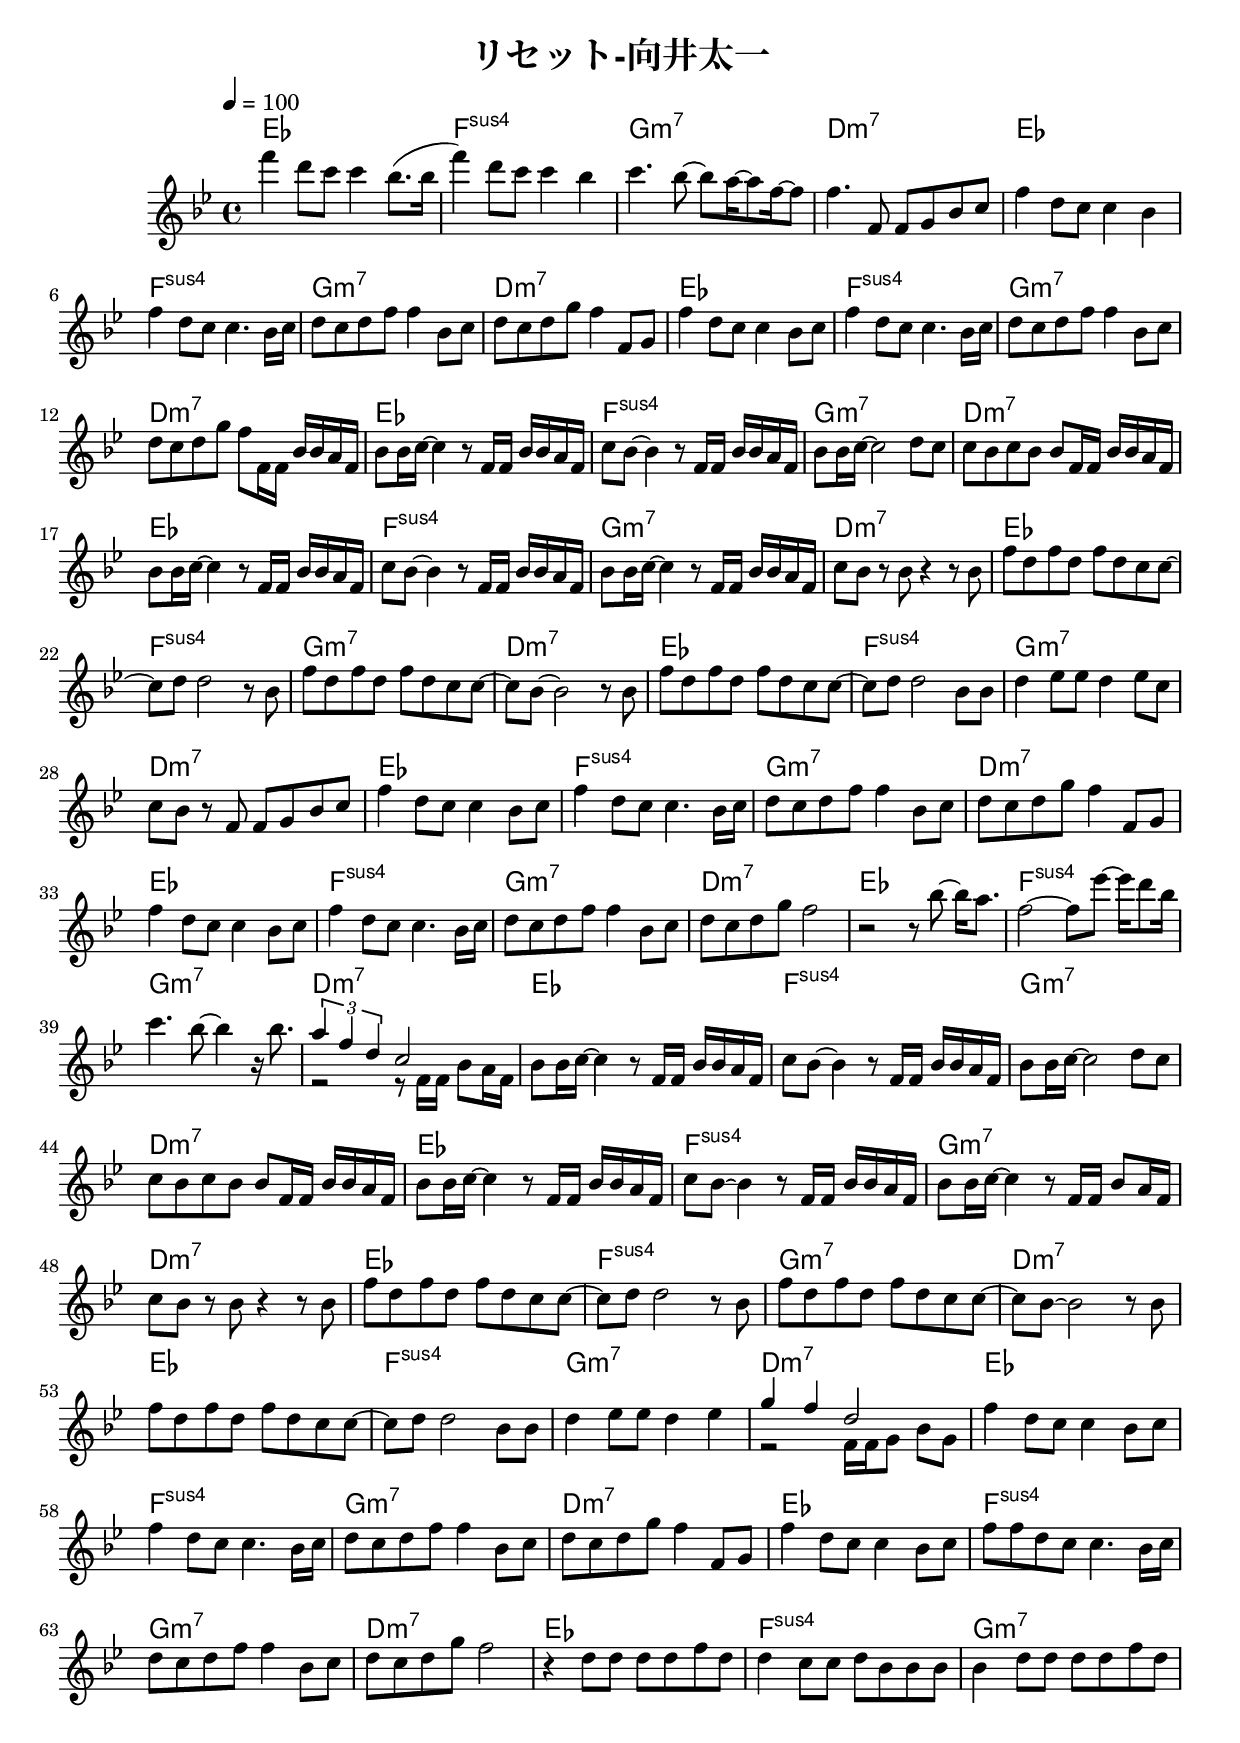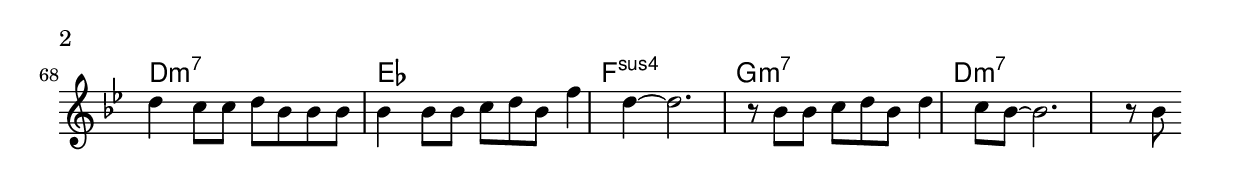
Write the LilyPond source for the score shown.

\header {
  title = "リセット-向井太一"
  composer = ""
}

\score {
  <<
  \chords { 
    ees1| f: sus4 | g:m7 | d:m7 | ees | f: sus4 | g:m7 | d:m7 | ees | f: sus4 | g:m7 | d:m7 |
    ees | f: sus4 | g:m7 | d:m7 | ees | f: sus4 | g:m7 | d:m7 | ees | f: sus4 | g:m7 | d:m7 |
    ees | f: sus4 | g:m7 | d:m7 | ees | f: sus4 | g:m7 | d:m7 | ees | f: sus4 | g:m7 | d:m7 |
    ees | f: sus4 | g:m7 | d:m7 | ees | f: sus4 | g:m7 | d:m7 | ees | f: sus4 | g:m7 | d:m7 |
    ees | f: sus4 | g:m7 | d:m7 | ees | f: sus4 | g:m7 | d:m7 | ees | f: sus4 | g:m7 | d:m7 |
    ees | f: sus4 | g:m7 | d:m7 | ees | f: sus4 | g:m7 | d:m7 | ees | f: sus4 | g:m7 | d:m7 | 
  
  }
  
  \relative c' { \key bes \major \time 4/4 \tempo 4 = 100

    f''4 d8 c c4 bes8. (bes16 | f'4) d8 c c4 bes | c4. bes8~ bes a16~ a8 f16~ f8 | f4. f,8 f g bes c |
    f4 d8 c c4 bes | f' d8 c c4. bes16 c | d8 c d f f4 bes,8 c | d c d g f4 f,8 g |
    f'4 d8 c c4 bes8 c | f4 d8 c c4. bes16 c | d8 c d f f4 bes,8 c |
    d c d g f f,16 f bes bes a f |

    bes8 bes16 c~ c4 r8 f,16 f bes bes a f | c'8 bes~ bes4 r8 f16 f bes bes a f |
    bes8 bes16 c~ c2 d8 c | c bes c bes bes f16 f bes bes a f |
    bes8 bes16 c~ c4 r8 f,16 f bes bes a f | c'8 bes~ bes4 r8 f16 f bes bes a f |
    bes8 bes16 c~ c4 r8 f,16 f bes bes a f | c'8 bes r bes r4 r8 bes |
    
    f' d f d f d c c~ |c d d2 r8 bes | f' d f d f d c c~ | c bes~ bes2 r8 bes |
    f' d f d f d c c~ |c d d2 bes8 bes | d4 ees8 ees d4 ees8 c |
    c bes r f f g bes c |

    f4 d8 c c4 bes8 c | f4 d8 c c4. bes16 c | d8 c d f f4 bes,8 c | d c d g f4 f,8 g | f'4 d8 c c4 bes8 c |
    f4 d8 c c4. bes16 c | d8 c d f f4 bes,8 c | d c d g f2 |
    r2 r8 bes8~ bes16 a8. | f2~ f8 ees'~ ees16 d8 bes16 |
    c4. bes8~ bes4 r16 bes8. | << { \tuplet 3/2 { a4 f d } c2 } \\ { r2 r8 f,16 f bes8 a16 f } >>|

    bes8 bes16 c~ c4 r8 f,16 f bes bes a f | c'8 bes~ bes4 r8 f16 f bes bes a f |
    bes8 bes16 c~ c2 d8 c | c bes c bes bes f16 f bes bes a f |
    bes8 bes16 c~ c4 r8 f,16 f bes bes a f | c'8 bes~ bes4 r8 f16 f bes bes a f |
    bes8 bes16 c~ c4 r8 f,16 f bes8  a16 f | c'8 bes r bes r4 r8 bes |

    f' d f d f d c c~ |c d d2 r8 bes | f' d f d f d c c~ | c bes~ bes2 r8 bes |
    f' d f d f d c c~ |c d d2 bes8 bes | d4 ees8 ees d4 ees |
    <<{ g f d2 }
    \\
    { r2 f,16 f g8 bes g }>>

    f'4 d8 c c4 bes8 c | f4 d8 c c4. bes16 c | d8 c d f f4 bes,8 c | d c d g f4 f,8 g | f'4 d8 c c4 bes8 c |
    f8 f d c c4. bes16 c | d8 c d f f4 bes,8 c | d c d g f2 |
    
    r4 d8 d d d f d | d4 c8 c d bes bes bes | bes4 d8 d d d f d | d4 c8 c d bes bes bes | bes4 bes8  
    bes c d bes f'4 d~ | d2. r8 bes | bes c d bes d4 c8 bes~ | bes2. r8 bes | 


    
  } >>

  \layout {}
  \midi {}
}